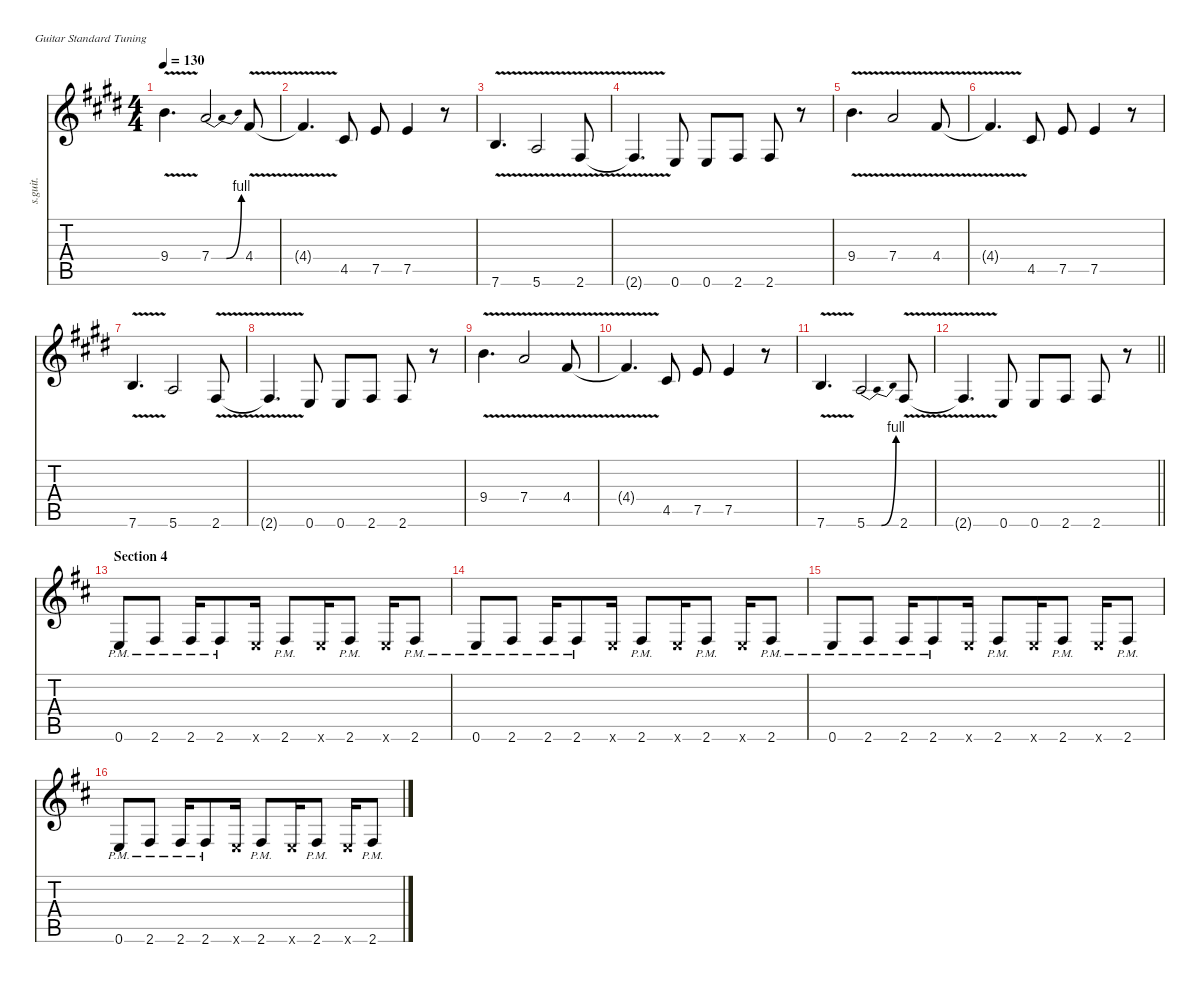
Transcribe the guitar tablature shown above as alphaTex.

\defaultSystemsLayout 4
\hideDynamics
\bracketExtendMode nobrackets
\otherSystemsTrackNameOrientation horizontal
\track ("Al - Acoustic Guitar" "s.guit.") {instrument acousticguitarsteel}
\staff {score tabs}
\tuning (E4 B3 G3 D3 A2 E2)
\ts (4 4)
\tempo 130
\clef g2
\ks e
9.4{v acc forcenatural}.4{d dy f beam Down} 7.4{be (bendrelease 0 0 30 4 39 4 15 0) acc forcenatural}.2{beam Up} 4.4{v acc #}.8{beam Up} |
4.4{v t acc #}.4{d beam Up} 4.5{acc #}.8{beam Up} 7.5{acc forcenatural}.8{beam Up} 7.5{acc forcenatural}.4{beam Up} r.8{beam Up} |
7.6{v acc forcenatural}.4{d beam Up} 5.6{v acc forcenatural}.2{beam Up} 2.6{v acc #}.8{beam Up} |
2.6{v t acc #}.4{d beam Up} 0.6{acc forcenatural}.8{beam Up} 0.6{acc forcenatural}.8{beam Up} 2.6{acc #}.8{beam Up} 2.6{acc #}.8{beam Up} r.8{beam Up} |
9.4{v acc forcenatural}.4{d beam Down} 7.4{v acc forcenatural}.2{beam Up} 4.4{v acc #}.8{beam Up} |
4.4{v t acc #}.4{d beam Up} 4.5{acc #}.8{beam Up} 7.5{acc forcenatural}.8{beam Up} 7.5{acc forcenatural}.4{beam Up} r.8{beam Up} |
7.6{v acc forcenatural}.4{d beam Up} 5.6{acc forcenatural}.2{beam Up} 2.6{v acc #}.8{beam Up} |
2.6{v t acc #}.4{d beam Up} 0.6{acc forcenatural}.8{beam Up} 0.6{acc forcenatural}.8{beam Up} 2.6{acc #}.8{beam Up} 2.6{acc #}.8{beam Up} r.8{beam Up} |
9.4{v acc forcenatural}.4{d beam Down} 7.4{v acc forcenatural}.2{beam Up} 4.4{v acc #}.8{beam Up} |
4.4{v t acc #}.4{d beam Up} 4.5{acc #}.8{beam Up} 7.5{acc forcenatural}.8{beam Up} 7.5{acc forcenatural}.4{beam Up} r.8{beam Up} |
7.6{v acc forcenatural}.4{d beam Up} 5.6{be (bendrelease 0 0 30 4 39.999998399999996 4 9.999999599999999 0) acc forcenatural}.2{beam Up} 2.6{v acc #}.8{beam Up} |
\barLineRight lightlight
2.6{v t acc #}.4{d beam Up} 0.6{acc forcenatural}.8{beam Up} 0.6{acc forcenatural}.8{beam Up} 2.6{acc #}.8{beam Up} 2.6{acc #}.8{beam Up} r.8{beam Up} |
\section ("" "Section 4")
\ks d
0.6{pm acc forcenatural}.8{beam Up} 2.6{pm acc #}.8{beam Up} 2.6{pm acc #}.16{beam Up} 2.6{pm acc #}.8{beam Up} 0.6{x acc forcenatural}.16{beam Up} 2.6{pm acc #}.8{beam Up} 0.6{x acc forcenatural}.16{beam Up} 2.6{pm acc #}.8{beam Up} 0.6{x acc forcenatural}.16{beam Up} 2.6{pm acc #}.8{beam Up} |
0.6{pm acc forcenatural}.8{beam Up} 2.6{pm acc #}.8{beam Up} 2.6{pm acc #}.16{beam Up} 2.6{pm acc #}.8{beam Up} 0.6{x acc forcenatural}.16{beam Up} 2.6{pm acc #}.8{beam Up} 0.6{x acc forcenatural}.16{beam Up} 2.6{pm acc #}.8{beam Up} 0.6{x acc forcenatural}.16{beam Up} 2.6{pm acc #}.8{beam Up} |
0.6{pm acc forcenatural}.8{beam Up} 2.6{pm acc #}.8{beam Up} 2.6{pm acc #}.16{beam Up} 2.6{pm acc #}.8{beam Up} 0.6{x acc forcenatural}.16{beam Up} 2.6{pm acc #}.8{beam Up} 0.6{x acc forcenatural}.16{beam Up} 2.6{pm acc #}.8{beam Up} 0.6{x acc forcenatural}.16{beam Up} 2.6{pm acc #}.8{beam Up} |
0.6{pm acc forcenatural}.8{beam Up} 2.6{pm acc #}.8{beam Up} 2.6{pm acc #}.16{beam Up} 2.6{pm acc #}.8{beam Up} 0.6{x acc forcenatural}.16{beam Up} 2.6{pm acc #}.8{beam Up} 0.6{x acc forcenatural}.16{beam Up} 2.6{pm acc #}.8{beam Up} 0.6{x acc forcenatural}.16{beam Up} 2.6{pm acc #}.8{beam Up}
